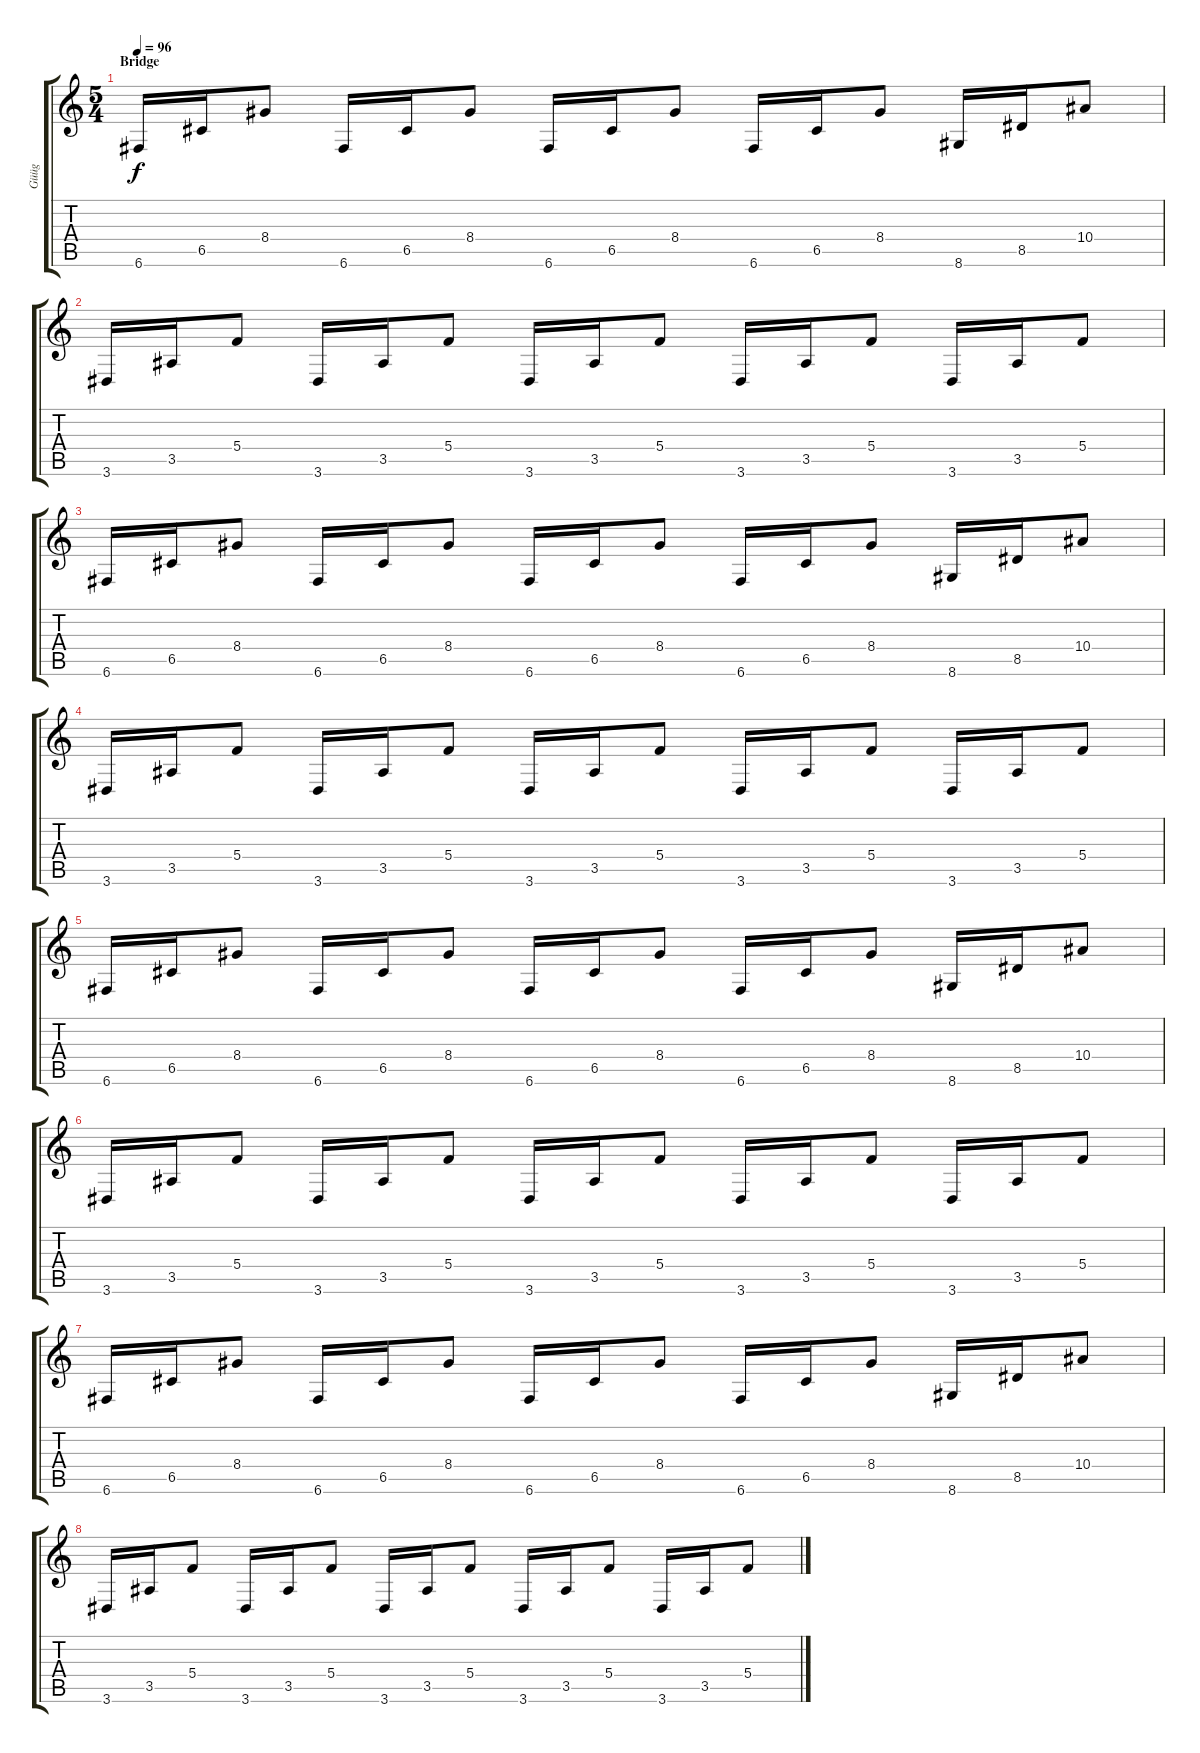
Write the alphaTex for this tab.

\track ("Güüg" "Güüg") {instrument distortionguitar}
\staff {score tabs}
\tuning (D4 A3 F3 C3 G2 C2) {hide}
\ts (5 4)
\section ("" "Bridge")
\tempo 96
\clef g2
\ks c
6.6.16{dy f instrument electricguitarclean} 6.5.16 8.4.8 6.6.16 6.5.16 8.4.8 6.6.16 6.5.16 8.4.8 6.6.16 6.5.16 8.4.8 8.6.16 8.5.16 10.4.8 |
3.6.16 3.5.16 5.4.8 3.6.16 3.5.16 5.4.8 3.6.16 3.5.16 5.4.8 3.6.16 3.5.16 5.4.8 3.6.16 3.5.16 5.4.8 |
6.6.16{instrument electricguitarclean} 6.5.16 8.4.8 6.6.16 6.5.16 8.4.8 6.6.16 6.5.16 8.4.8 6.6.16 6.5.16 8.4.8 8.6.16 8.5.16 10.4.8 |
3.6.16 3.5.16 5.4.8 3.6.16 3.5.16 5.4.8 3.6.16 3.5.16 5.4.8 3.6.16 3.5.16 5.4.8 3.6.16 3.5.16 5.4.8 |
6.6.16{instrument electricguitarclean} 6.5.16 8.4.8 6.6.16 6.5.16 8.4.8 6.6.16 6.5.16 8.4.8 6.6.16 6.5.16 8.4.8 8.6.16 8.5.16 10.4.8 |
3.6.16 3.5.16 5.4.8 3.6.16 3.5.16 5.4.8 3.6.16 3.5.16 5.4.8 3.6.16 3.5.16 5.4.8 3.6.16 3.5.16 5.4.8 |
6.6.16{instrument electricguitarclean} 6.5.16 8.4.8 6.6.16 6.5.16 8.4.8 6.6.16 6.5.16 8.4.8 6.6.16 6.5.16 8.4.8 8.6.16 8.5.16 10.4.8 |
3.6.16 3.5.16 5.4.8 3.6.16 3.5.16 5.4.8 3.6.16 3.5.16 5.4.8 3.6.16 3.5.16 5.4.8 3.6.16 3.5.16 5.4.8
